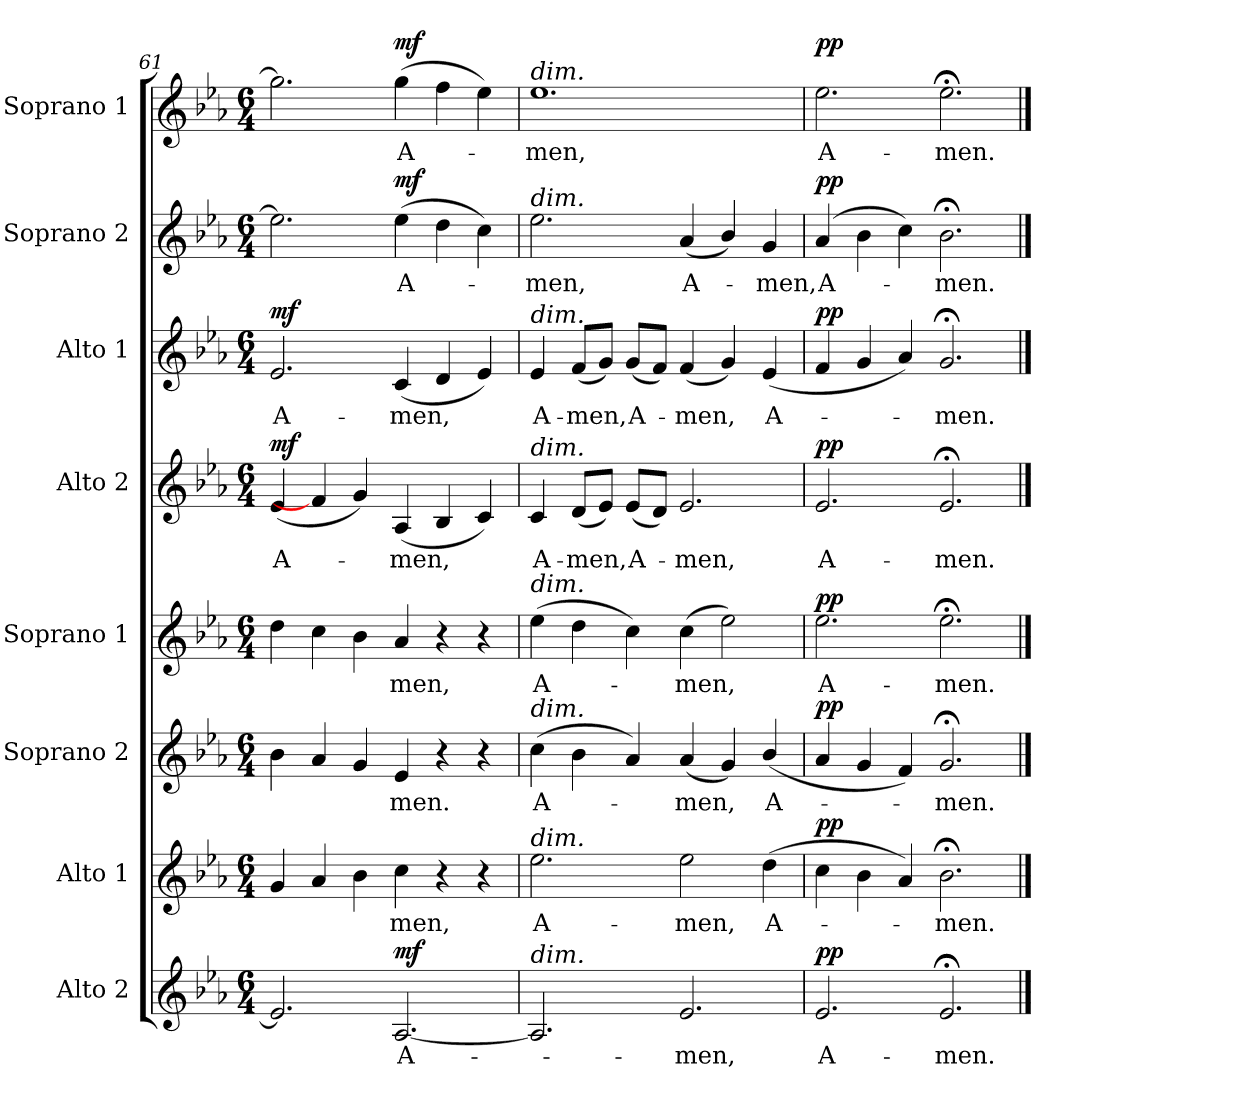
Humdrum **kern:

**kern	**text	**dynam	**kern	**text	**dynam	**kern	**text	**dynam	**kern	**text	**dynam	**kern	**text	**dynam	**kern	**text	**dynam	**kern	**text	**dynam	**kern	**text	**dynam
*part8	*part8	*part8	*part7	*part7	*part7	*part6	*part6	*part6	*part5	*part5	*part5	*part4	*part4	*part4	*part3	*part3	*part3	*part2	*part2	*part2	*part1	*part1	*part1
*staff8	*staff8	*staff8	*staff7	*staff7	*staff7	*staff6	*staff6	*staff6	*staff5	*staff5	*staff5	*staff4	*staff4	*staff4	*staff3	*staff3	*staff3	*staff2	*staff2	*staff2	*staff1	*staff1	*staff1
*I"Alto 2	*	*	*I"Alto 1	*	*	*I"Soprano 2	*	*	*I"Soprano 1	*	*	*I"Alto 2	*	*	*I"Alto 1	*	*	*I"Soprano 2	*	*	*I"Soprano 1	*	*
*I'A2.	*	*	*I'A1.	*	*	*I'S2.	*	*	*I'S1.	*	*	*I'A2.	*	*	*I'A1.	*	*	*I'S2.	*	*	*I'S1.	*	*
*clefG2	*	*	*clefG2	*	*	*clefG2	*	*	*clefG2	*	*	*clefG2	*	*	*clefG2	*	*	*clefG2	*	*	*clefG2	*	*
*k[b-e-a-]	*	*	*k[b-e-a-]	*	*	*k[b-e-a-]	*	*	*k[b-e-a-]	*	*	*k[b-e-a-]	*	*	*k[b-e-a-]	*	*	*k[b-e-a-]	*	*	*k[b-e-a-]	*	*
*E-:	*	*	*E-:	*	*	*E-:	*	*	*E-:	*	*	*E-:	*	*	*E-:	*	*	*E-:	*	*	*E-:	*	*
*M6/4	*	*	*M6/4	*	*	*M6/4	*	*	*M6/4	*	*	*M6/4	*	*	*M6/4	*	*	*M6/4	*	*	*M6/4	*	*
=61	=61	=61	=61	=61	=61	=61	=61	=61	=61	=61	=61	=61	=61	=61	=61	=61	=61	=61	=61	=61	=61	=61	=61
!	!	!	!	!	!	!	!	!	!	!	!	!	!LO:LY:b	!LO:DY:b	!	!LO:LY:b	!LO:DY:b	!	!	!	!	!	!
2.e-/]	.	.	4g/	.	.	4b-\	.	.	4dd\	.	.	(<4e-/	A-	mf	2.e-/	A-	mf	2.ee-\]	.	.	2.gg\]	.	.
.	.	.	4a-/	.	.	4a-/	.	.	4cc\	.	.	4f/]	.	.	.	.	.	.	.	.	.	.	.
.	.	.	4b-\	.	.	4g/	.	.	4b-\	.	.	4g/)	.	.	.	.	.	.	.	.	.	.	.
!	!LO:LY:b	!LO:DY:b	!	!LO:LY:b	!	!	!LO:LY:b	!	!	!LO:LY:b	!	!	!LO:LY:b	!	!	!LO:LY:b	!	!	!LO:LY:b	!LO:DY:b	!	!LO:LY:b	!LO:DY:b
[2.A-/	A-	mf	4cc\	-men,	.	4e-/	-men.	.	4a-/	-men,	.	(<4A-/	-men,	.	(<4c/	men,	.	(>4ee-\	A-	mf	(>4gg\	A-	mf
.	.	.	4r	.	.	4r	.	.	4r	.	.	4B-/	.	.	4d/	.	.	4dd\	.	.	4ff\	.	.
.	.	.	4r	.	.	4r	.	.	4r	.	.	4c/)	.	.	4e-/)	.	.	4cc\)	.	.	4ee-\)	.	.
=62	=62	=62	=62	=62	=62	=62	=62	=62	=62	=62	=62	=62	=62	=62	=62	=62	=62	=62	=62	=62	=62	=62	=62
!	!	!	!	!	!	!	!	!	!	!	!	!	!	!	!	!	!	!	!	!	!LO:TX:a:i:t=dim.	!	!
!	!	!	!	!	!	!	!	!	!	!	!	!	!	!	!	!	!	!LO:TX:a:i:t=dim.	!	!	!	!	!
!	!	!	!	!	!	!	!	!	!	!	!	!	!	!	!LO:TX:a:i:t=dim.	!	!	!	!	!	!	!	!
!	!	!	!	!	!	!	!	!	!	!	!	!LO:TX:a:i:t=dim.	!	!	!	!	!	!	!	!	!	!	!
!	!	!	!	!	!	!	!	!	!LO:TX:a:i:t=dim.	!	!	!	!	!	!	!	!	!	!	!	!	!	!
!	!	!	!	!	!	!LO:TX:a:i:t=dim.	!	!	!	!	!	!	!	!	!	!	!	!	!	!	!	!	!
!	!	!	!LO:TX:a:i:t=dim.	!	!	!	!	!	!	!	!	!	!	!	!	!	!	!	!	!	!	!	!
!LO:TX:a:i:t=dim.	!	!	!	!	!	!	!	!	!	!	!	!	!	!	!	!	!	!	!	!	!	!	!
!	!	!	!	!LO:LY:b	!	!	!LO:LY:b	!	!	!LO:LY:b	!	!	!LO:LY:b	!	!	!LO:LY:b	!	!	!LO:LY:b	!	!	!LO:LY:b	!
2.A-/]	.	.	2.ee-\	A-	.	(>4cc\	A-	.	(>4ee-\	A-	.	4c/	A-	.	4e-/	A-	.	2.ee-\	-men,	.	1.ee-	-men,	.
!	!	!	!	!	!	!	!	!	!	!	!	!	!LO:LY:b	!	!	!LO:LY:b	!	!	!	!	!	!	!
.	.	.	.	.	.	4b-\	.	.	4dd\	.	.	(<8d/L	-men,	.	(<8f/L	-men,	.	.	.	.	.	.	.
.	.	.	.	.	.	.	.	.	.	.	.	8e-/J)	.	.	8g/J)	.	.	.	.	.	.	.	.
!	!	!	!	!	!	!	!	!	!	!	!	!	!LO:LY:b	!	!	!LO:LY:b	!	!	!	!	!	!	!
.	.	.	.	.	.	4a-/)	.	.	4cc\)	.	.	(<8e-/L	A-	.	(<8g/L	A-	.	.	.	.	.	.	.
.	.	.	.	.	.	.	.	.	.	.	.	8d/J)	.	.	8f/J)	.	.	.	.	.	.	.	.
!	!LO:LY:b	!	!	!LO:LY:b	!	!	!LO:LY:b	!	!	!LO:LY:b	!	!	!LO:LY:b	!	!	!LO:LY:b	!	!	!LO:LY:b	!	!	!	!
2.e-/	-men,	.	2ee-\	-men,	.	(<4a-/	-men,	.	(>4cc\	-men,	.	2.e-/	-men,	.	(<4f/	-men,	.	(<4a-/	A-	.	.	.	.
.	.	.	.	.	.	4g/)	.	.	2ee-\)	.	.	.	.	.	4g/)	.	.	4b-/)	.	.	.	.	.
!	!	!	!	!LO:LY:b	!	!	!LO:LY:b	!	!	!	!	!	!	!	!	!LO:LY:b	!	!	!LO:LY:b	!	!	!	!
.	.	.	(>4dd\	A-	.	(<4b-/	A-	.	.	.	.	.	.	.	(<4e-/	A-	.	4g/	-men,	.	.	.	.
=63	=63	=63	=63	=63	=63	=63	=63	=63	=63	=63	=63	=63	=63	=63	=63	=63	=63	=63	=63	=63	=63	=63	=63
!	!LO:LY:b	!LO:DY:b	!	!	!LO:DY:b	!	!	!LO:DY:b	!	!LO:LY:b	!LO:DY:b	!	!LO:LY:b	!LO:DY:b	!	!	!LO:DY:b	!	!LO:LY:b	!LO:DY:b	!	!LO:LY:b	!LO:DY:b
2.e-/	A-	pp	4cc\	.	pp	4a-/	.	pp	2.ee-\	A-	pp	2.e-/	A-	pp	4f/	.	pp	(>4a-/	A-	pp	2.ee-\	A-	pp
.	.	.	4b-\	.	.	4g/	.	.	.	.	.	.	.	.	4g/	.	.	4b-\	.	.	.	.	.
.	.	.	4a-/)	.	.	4f/)	.	.	.	.	.	.	.	.	4a-/)	.	.	4cc\)	.	.	.	.	.
!	!LO:LY:b	!	!	!LO:LY:b	!	!	!LO:LY:b	!	!	!LO:LY:b	!	!	!LO:LY:b	!	!	!LO:LY:b	!	!	!LO:LY:b	!	!	!LO:LY:b	!
2.e-;</	-men.	.	2.b-;<\	-men.	.	2.g;</	-men.	.	2.ee-;<\	-men.	.	2.e-;</	-men.	.	2.g;</	-men.	.	2.b-;<\	-men.	.	2.ee-;<\	-men.	.
==	==	==	==	==	==	==	==	==	==	==	==	==	==	==	==	==	==	==	==	==	==	==	==
*-	*-	*-	*-	*-	*-	*-	*-	*-	*-	*-	*-	*-	*-	*-	*-	*-	*-	*-	*-	*-	*-	*-	*-
